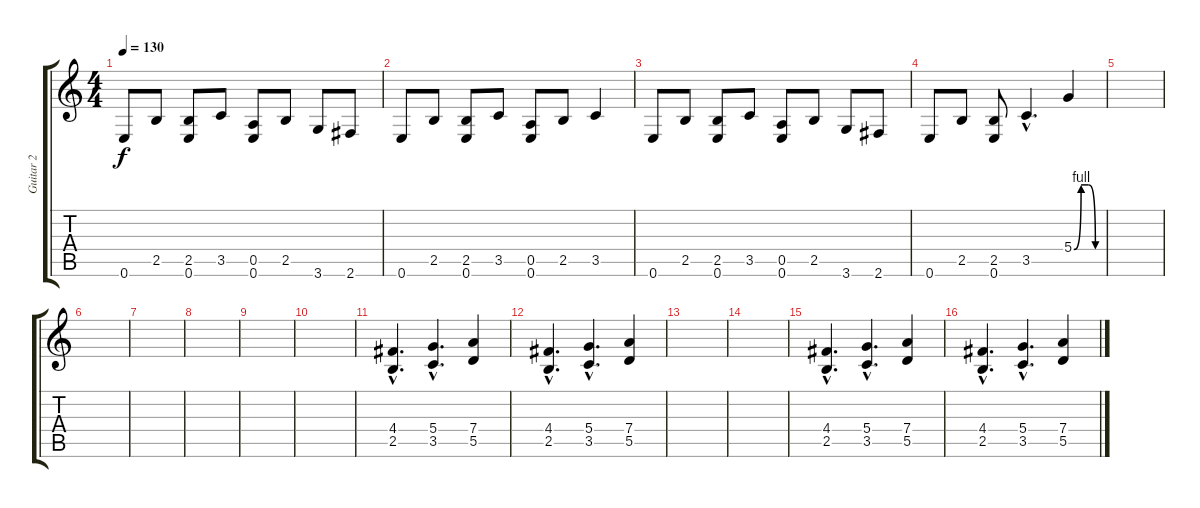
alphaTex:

\track ("Guitar 2" "Guitar 2") {instrument overdrivenguitar}
\staff {score tabs}
\tuning (E4 B3 G3 D3 A2 E2) {hide}
\ts (4 4)
\tempo 130
\clef g2
\ks c
0.6.8{dy f} 2.5.8 (2.5 0.6).8 3.5.8 (0.5 0.6).8 2.5.8 3.6.8 2.6.8 |
0.6.8 2.5.8 (2.5 0.6).8 3.5.8 (0.5 0.6).8 2.5.8 3.5.4 |
0.6.8 2.5.8 (2.5 0.6).8 3.5.8 (0.5 0.6).8 2.5.8 3.6.8 2.6.8 |
0.6.8 2.5.8 (2.5 0.6).8 3.5{hac}.4{d} 5.4{be (custom 0 0 15 4 30 4 45 0 60 0)}.4 |
|
|
|
|
|
|
(4.4{hac} 2.5{hac}).4{d} (5.4{hac} 3.5{hac}).4{d} (7.4 5.5).4 |
(4.4{hac} 2.5{hac}).4{d} (5.4{hac} 3.5{hac}).4{d} (7.4 5.5).4 |
|
|
(4.4{hac} 2.5{hac}).4{d} (5.4{hac} 3.5{hac}).4{d} (7.4 5.5).4 |
(4.4{hac} 2.5{hac}).4{d} (5.4{hac} 3.5{hac}).4{d} (7.4 5.5).4
